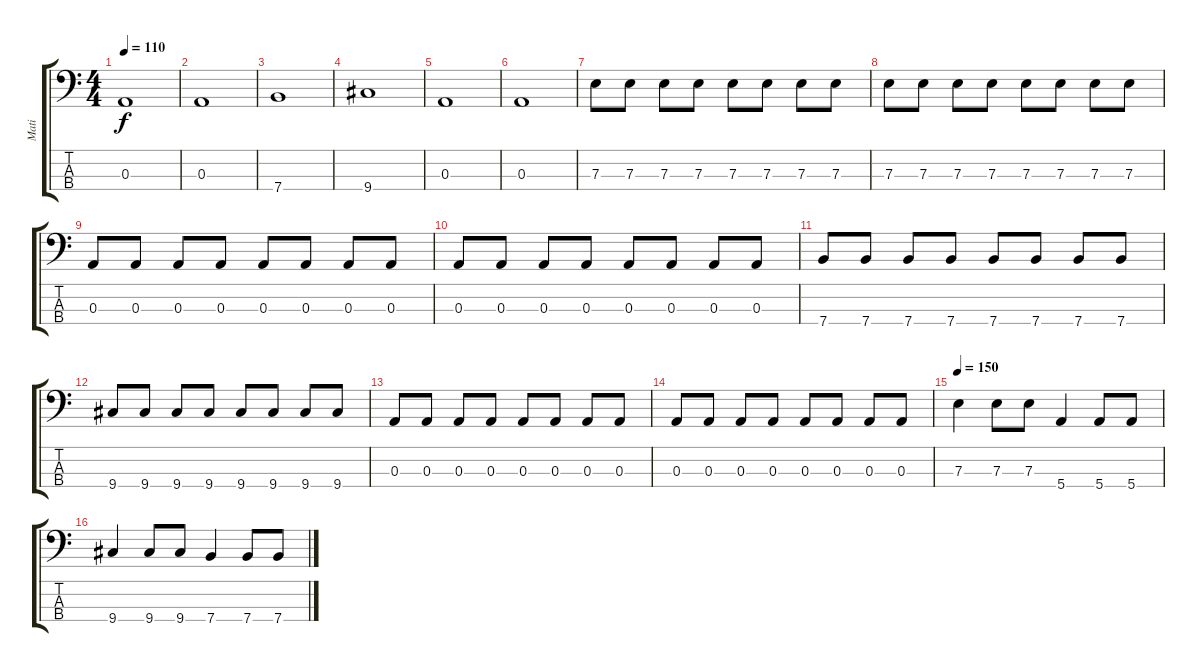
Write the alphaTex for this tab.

\track ("Mati" "Mati") {instrument electricbasspick}
\staff {score tabs}
\tuning (G2 D2 A1 E1) {hide}
\ts (4 4)
\tempo 110
\clef f4
\ks c
0.3.1{dy f} |
0.3.1 |
7.4.1 |
9.4.1 |
0.3.1 |
0.3.1 |
7.3.8 7.3.8 7.3.8 7.3.8 7.3.8 7.3.8 7.3.8 7.3.8 |
7.3.8 7.3.8 7.3.8 7.3.8 7.3.8 7.3.8 7.3.8 7.3.8 |
0.3.8 0.3.8 0.3.8 0.3.8 0.3.8 0.3.8 0.3.8 0.3.8 |
0.3.8 0.3.8 0.3.8 0.3.8 0.3.8 0.3.8 0.3.8 0.3.8 |
7.4.8 7.4.8 7.4.8 7.4.8 7.4.8 7.4.8 7.4.8 7.4.8 |
9.4.8 9.4.8 9.4.8 9.4.8 9.4.8 9.4.8 9.4.8 9.4.8 |
0.3.8 0.3.8 0.3.8 0.3.8 0.3.8 0.3.8 0.3.8 0.3.8 |
0.3.8 0.3.8 0.3.8 0.3.8 0.3.8 0.3.8 0.3.8 0.3.8 |
\tempo 150
7.3.4 7.3.8 7.3.8 5.4.4 5.4.8 5.4.8 |
9.4.4 9.4.8 9.4.8 7.4.4 7.4.8 7.4.8
